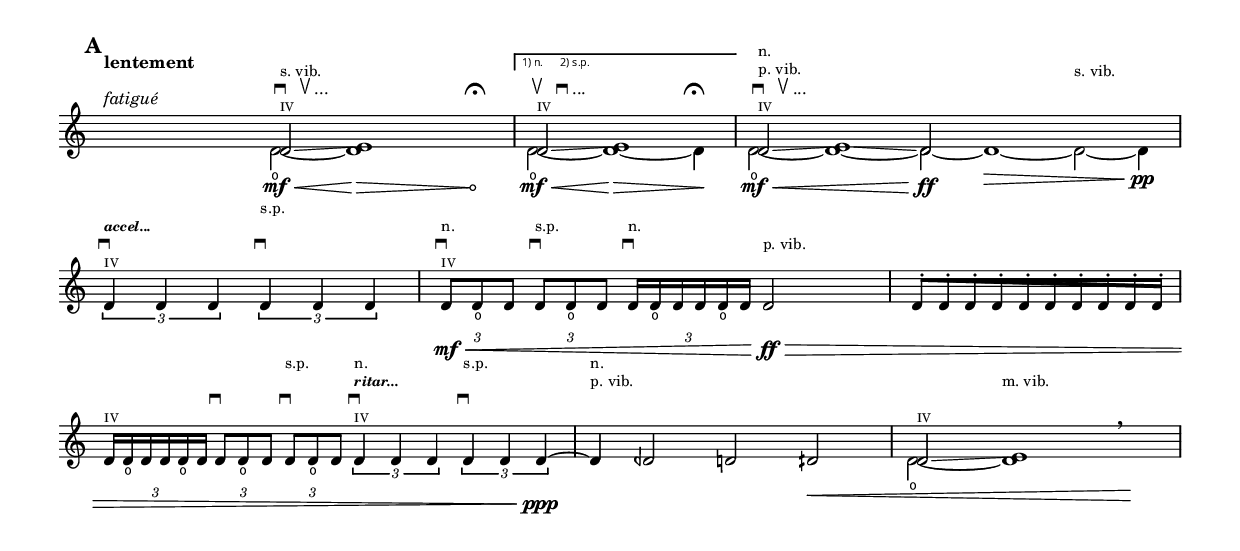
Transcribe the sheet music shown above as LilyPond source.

% Do not edit this file; it is automatically
% generated from Documentation/snippets/new
% This file is in the public domain.
%% Note: this file works from version 2.13.36
% #!lilypond lcp-extract.ly -*- coding: utf-8; -*-

%%%
%%% les-cinq-pieds:
%%% extract for the lilypond documentaton project
%%%

%% Title:	Les cinq pieds
%% Composer: 	David Séverin
%% Date:	Juillet 2007
%% Instrument:	Violon Solo
%% Dedication:	A mon épouse Lívia De Souza Vidal
%% Additional:	avec l'aide de Krzysztof Wagenaar

%% Statement:

%% Here by, I, the composer, agree that this extract of my composition
%% be in the public domain and can be part of, used and presented in
%% the LilyPond Documention Project.

%% Statement Date: Octber the 9th, 2008


\header {
  lsrtags = "headwords"
  texidoc = ""
  doctitle = "headword"
} % begin verbatim



\version "2.13.39"
#(set-global-staff-size 15)

%%%
%%% Abreviations
%%%

db         = \markup { \musicglyph #"scripts.downbow" }
dub        = \markup { \line { \musicglyph #"scripts.downbow" " " \musicglyph #"scripts.upbow" } }
dubetc     = \markup { \line { \musicglyph #"scripts.downbow" " " \musicglyph #"scripts.upbow" "..." } }

ub         = \markup { \musicglyph #"scripts.upbow" }
udb        = \markup { \line { \musicglyph #"scripts.upbow" " " \musicglyph #"scripts.downbow" } }
udbetc     = \markup { \line { \musicglyph #"scripts.upbow" " " \musicglyph #"scripts.downbow" "..." } }

fermaTa    = \markup \musicglyph #"scripts.ufermata"

accel   = \markup \tiny \italic \bold "accel..."
ritar   = \markup \tiny \italic \bold "ritar..."

ignore     = \override NoteColumn #'ignore-collision = ##t


%%
%% Strings
%%

svib           = \markup \small "s. vib."
pvib           = \markup \small "p. vib."
mvib           = \markup \small "m. vib."
sulp           = \markup \small "s.p."
norm           = \markup \small "n."

quatre         = \markup \teeny "IV"


%%
%% Shifting Notes
%%

shift      = \once \override NoteColumn #'force-hshift = #0.9
shifta     = \once \override NoteColumn #'force-hshift = #1.2
shiftb     = \once \override NoteColumn #'force-hshift = #1.4


%%
%% Hairpin
%%

% aniente        = "a niente"
aniente        = \once \override Hairpin #'circled-tip = ##t


%%
%% Tuplets
%%

tupletbp       = \once \override Staff.TupletBracket #'padding = #2.25


%%
%% Flag [Note Head - Stem]
%%

noflag         = \once \override Stem #'flag-style = #'no-flag

%%%
%%% Functions
%%%

#(define-markup-command (colmark layout props args)
  (markup-list?)
  (let ((entries (cons (list '(baseline-skip . 2.3)) props)
       ))
   (interpret-markup layout entries
    (make-column-markup
     (map (lambda (arg)
	   (markup arg))
      (reverse args))))))


%%%
%%% Instruments
%%%

ViolinSolo = \relative c' {

  \voiceOne

  \set Score.markFormatter     =  #format-mark-box-numbers
  \override Score.VoltaBracket #'font-name                  = #"sans"
  \override Score.VoltaBracket #'extra-offset               = #'(0 . 1)
  \override SpacingSpanner     #'uniform-stretching         = ##t


  %% Measure 1
  \time 25/8
  \mark \default
  r2 ^\markup \colmark { \italic "fatigué" " " \bold "lentement"} r4 r r8
  <<
    { \shift d2 \glissando ^\markup \colmark { \quatre \dubetc \svib } \shifta e1 } \\
    { d2 \open \mf \< ~ \aniente d1  \! \> r4 r ^\markup \colmark { " " \fermaTa } \! }
  >>


  %% Measure 2
  \time 7/4
  \set Score.repeatCommands = #'((volta "1) n.      2) s.p."))
  <<
    { \shift d2 \glissando ^\markup \colmark { \quatre \udbetc } \shifta e1 } \\
    { d2 \open \mf \< ~ d1 \! \> ~ d4 ^\markup \colmark { " " \fermaTa } \! }
  >>
  \set Score.repeatCommands = #'((volta #f))


  %% Measure 3
  \time 15/4
  <<
    { \shift d2 \glissando ^\markup \colmark { \quatre \dubetc \pvib \norm } \shifta e1 \glissando d2 } \\
    { d2 \open \mf \< ~ d1 ~ d2 \ff  ~ d1 \> ~ d2 ^\markup \colmark { " " " " \svib } ~ d4 \pp}
  >>
  \break

  %% Measure 4
  \time 4/4
  \stemUp
  \tupletDown
  \times 2/3 { d4 ^\markup \colmark { \quatre \db \accel } d d }
  \times 2/3 { d4 ^\markup \colmark { " " \db " " \sulp } d d }



  %% Measure 5
  \time 5/4
  \tupletbp \times 2/3 { d8 \mf \< ^\markup \colmark { \quatre \db \norm } d _\open d }
  \tupletbp \times 2/3 { d8 ^\markup \colmark { " " \db \sulp } d _\open d }
  \tupletbp \times 2/3 { d16 ^\markup \colmark { " " \db \norm } d _\open d d d _\open d }
  d2 \ff ^\markup \colmark { " " \pvib } \>


  %% Measure 6
  \time 5/8
  \once \override Beam #'grow-direction = #RIGHT  % \featherDurations #(ly:make-moment 2 3)
  { d16 \staccato
    [ d \staccato d \staccato d \staccato d \staccato d \staccato d \staccato d \staccato d \staccato d \staccato]
  }
  \break


  %% Measure 7
  \time 7/4
  \tupletbp \times 2/3 { d16 ^\markup \colmark { \quatre } d _\open d d d _\open d }
  \tupletbp \times 2/3 { d8 ^\markup \colmark { " " \db } d _\open d }
  \tupletbp \times 2/3 { d8 ^\markup \colmark { " " \db " " \sulp } d _\open d }
  \times 2/3 { d4 ^\markup \colmark { \quatre \db \ritar \norm } d d }
  \times 2/3 { d4 ^\markup \colmark { " " \db " " \sulp } d d \ppp ~ }


  %% Measure 8
  d4 ^\markup \colmark { " " " " \pvib \norm }
  deh2 d dih \<


  %% Measure 9
  <<
    { \shift d2 \glissando ^\markup \colmark { \quatre } \shifta e1 } \\
    { d2 \open ~ d1  ^\markup \colmark { " " " " \mvib } }
  >>
  \breathe r4 \!

}


%%%
%%% Score
%%%

\score {

  <<
    \relative <<
      \new Staff \ViolinSolo
    >>

    \override Score.Rest #'transparent = ##t
    \set Score.defaultBarType          = "empty"
  >>

  \layout  {
    indent       = 0.0
    \context {
      \Staff
      \remove "Time_signature_engraver"
    }
    \context {
      \Score
      \remove "Bar_number_engraver"
    }
  }
}
